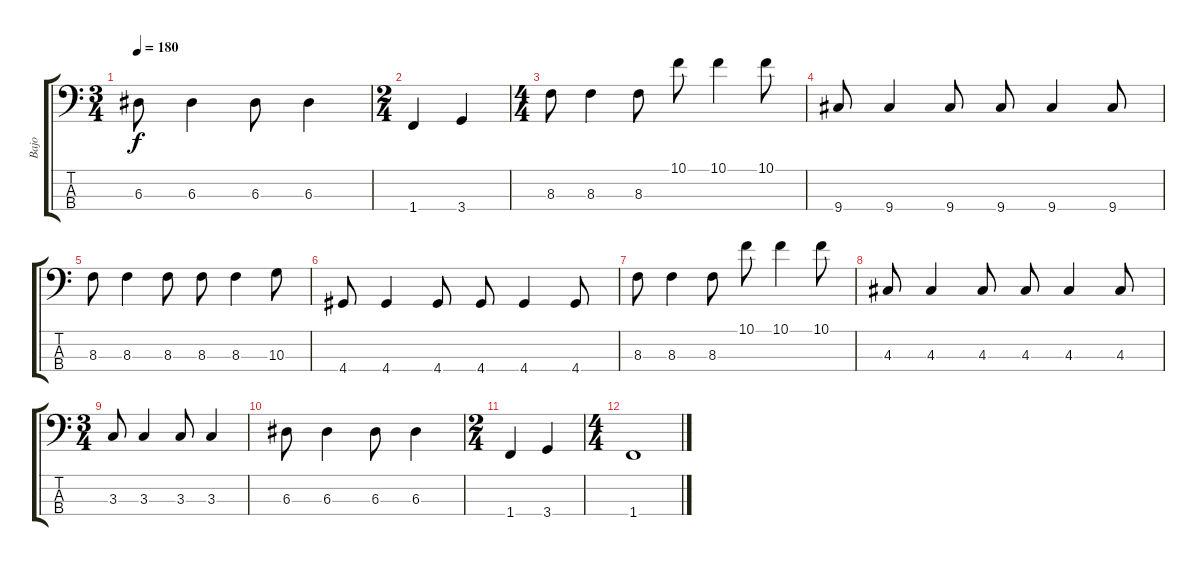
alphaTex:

\track ("Bajo" "Bajo") {instrument electricbasspick}
\staff {score tabs}
\tuning (G2 D2 A1 E1) {hide}
\ts (3 4)
\tempo 180
\clef f4
\ks c
6.3.8{dy f} 6.3.4 6.3.8 6.3.4 |
\ts (2 4)
1.4.4 3.4.4 |
\ts (4 4)
8.3.8 8.3.4 8.3.8 10.1.8 10.1.4 10.1.8 |
9.4.8 9.4.4 9.4.8 9.4.8 9.4.4 9.4.8 |
8.3.8 8.3.4 8.3.8 8.3.8 8.3.4 10.3.8 |
4.4.8 4.4.4 4.4.8 4.4.8 4.4.4 4.4.8 |
8.3.8 8.3.4 8.3.8 10.1.8 10.1.4 10.1.8 |
4.3.8 4.3.4 4.3.8 4.3.8 4.3.4 4.3.8 |
\ts (3 4)
3.3.8 3.3.4 3.3.8 3.3.4 |
6.3.8 6.3.4 6.3.8 6.3.4 |
\ts (2 4)
1.4.4 3.4.4 |
\ts (4 4)
1.4.1
